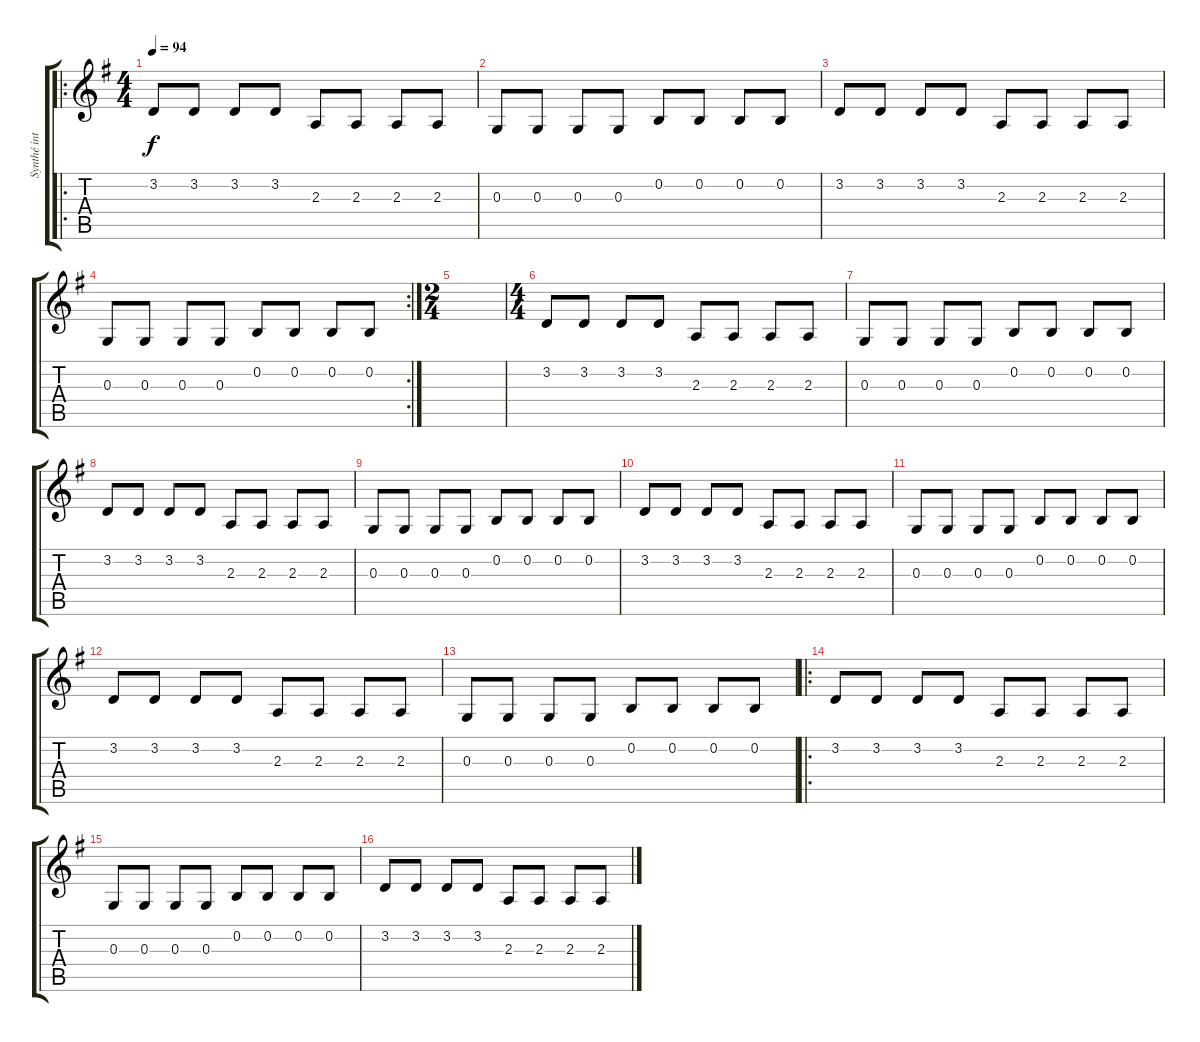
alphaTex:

\track ("Synthé intro 2" "Synthé int") {instrument electricpiano1}
\staff {score tabs}
\tuning (E4 B3 G3 D3 A2 D2) {hide}
\ro
\ts (4 4)
\tempo 94
\clef g2
\ks g
3.2.8{dy f} 3.2.8 3.2.8 3.2.8 2.3.8 2.3.8 2.3.8 2.3.8 |
0.3.8 0.3.8 0.3.8 0.3.8 0.2.8 0.2.8 0.2.8 0.2.8 |
3.2.8 3.2.8 3.2.8 3.2.8 2.3.8 2.3.8 2.3.8 2.3.8 |
\rc 2
0.3.8 0.3.8 0.3.8 0.3.8 0.2.8 0.2.8 0.2.8 0.2.8 |
\ts (2 4)
|
\ts (4 4)
3.2.8 3.2.8 3.2.8 3.2.8 2.3.8 2.3.8 2.3.8 2.3.8 |
0.3.8 0.3.8 0.3.8 0.3.8 0.2.8 0.2.8 0.2.8 0.2.8 |
3.2.8 3.2.8 3.2.8 3.2.8 2.3.8 2.3.8 2.3.8 2.3.8 |
0.3.8 0.3.8 0.3.8 0.3.8 0.2.8 0.2.8 0.2.8 0.2.8 |
3.2.8 3.2.8 3.2.8 3.2.8 2.3.8 2.3.8 2.3.8 2.3.8 |
0.3.8 0.3.8 0.3.8 0.3.8 0.2.8 0.2.8 0.2.8 0.2.8 |
3.2.8 3.2.8 3.2.8 3.2.8 2.3.8 2.3.8 2.3.8 2.3.8 |
0.3.8 0.3.8 0.3.8 0.3.8 0.2.8 0.2.8 0.2.8 0.2.8 |
\ro
3.2.8 3.2.8 3.2.8 3.2.8 2.3.8 2.3.8 2.3.8 2.3.8 |
0.3.8 0.3.8 0.3.8 0.3.8 0.2.8 0.2.8 0.2.8 0.2.8 |
3.2.8 3.2.8 3.2.8 3.2.8 2.3.8 2.3.8 2.3.8 2.3.8
